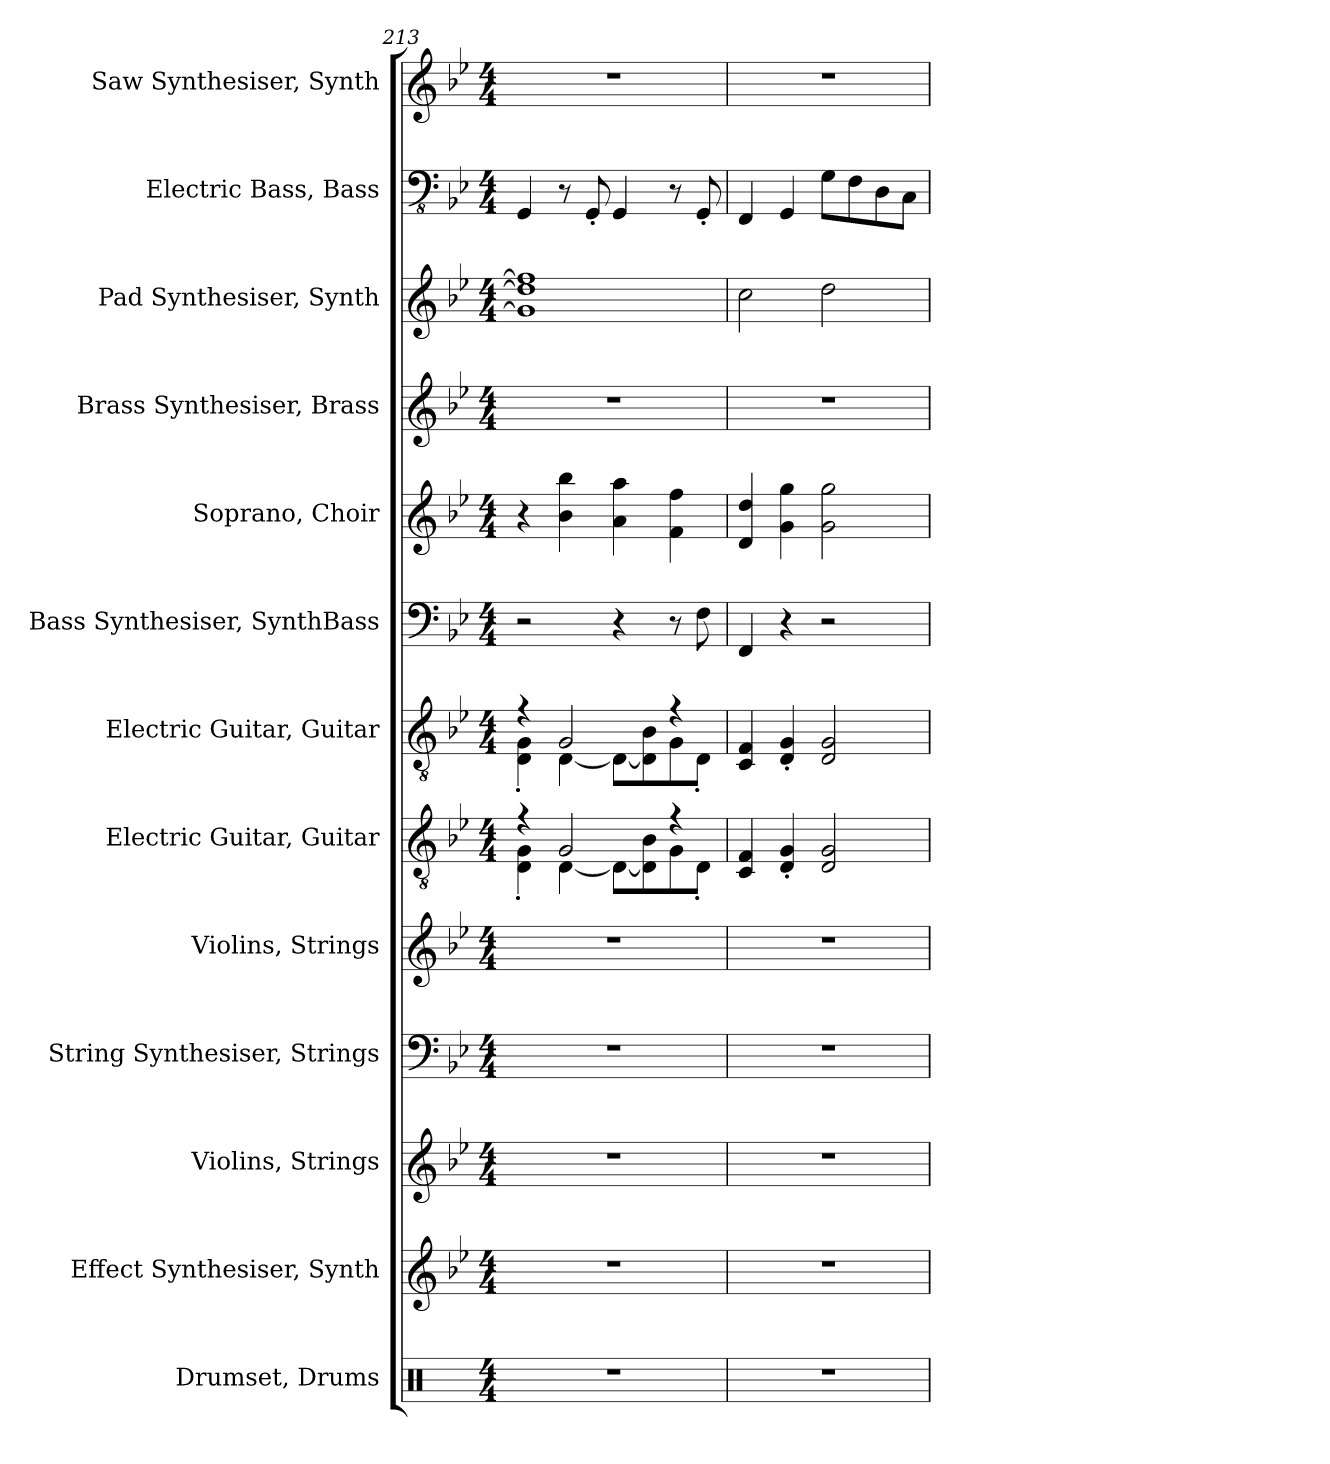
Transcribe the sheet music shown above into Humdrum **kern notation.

**kern	**kern	**kern	**kern	**kern	**kern	**kern	**kern	**kern	**kern	**kern	**kern	**kern
*part13	*part12	*part11	*part10	*part9	*part8	*part7	*part6	*part5	*part4	*part3	*part2	*part1
*staff13	*staff12	*staff11	*staff10	*staff9	*staff8	*staff7	*staff6	*staff5	*staff4	*staff3	*staff2	*staff1
*I"Drumset, Drums	*I"Effect Synthesiser, Synth	*I"Violins, Strings	*I"String Synthesiser, Strings	*I"Violins, Strings	*I"Electric Guitar, Guitar	*I"Electric Guitar, Guitar	*I"Bass Synthesiser, SynthBass	*I"Soprano, Choir	*I"Brass Synthesiser, Brass	*I"Pad Synthesiser, Synth	*I"Electric Bass, Bass	*I"Saw Synthesiser, Synth
*I'Drs.	*I'Synth.	*I'Vlns.	*I'Synth.	*I'Vlns.	*I'El. Guit.	*I'El. Guit.	*I'Synth.	*I'S.	*I'Synth.	*I'Synth.	*I'El. B.	*I'Synth.
!!LO:PB:g=z
*clefX	*clefG2	*clefG2	*clefF4	*clefG2	*clefGv2	*clefGv2	*clefF4	*clefG2	*clefG2	*clefG2	*clefFv4	*clefG2
*k[]	*k[b-e-]	*k[b-e-]	*k[b-e-]	*k[b-e-]	*k[b-e-]	*k[b-e-]	*k[b-e-]	*k[b-e-]	*k[b-e-]	*k[b-e-]	*k[b-e-]	*k[b-e-]
*M4/4	*M4/4	*M4/4	*M4/4	*M4/4	*M4/4	*M4/4	*M4/4	*M4/4	*M4/4	*M4/4	*M4/4	*M4/4
=213	=213	=213	=213	=213	=213	=213	=213	=213	=213	=213	=213	=213
*	*	*	*	*	*^	*^	*	*	*	*	*	*
1r	1r	1r	1r	1r	4r	4D\' 4G\'	4r	4D\' 4G\'	2r	4r	1r	1g] 1dd] 1ff]	4GGG/	1r
.	.	.	.	.	2G/	[4D\	2G/	[4D\	.	4b-\ 4bb-\	.	.	8r	.
.	.	.	.	.	.	.	.	.	.	.	.	.	8GGG'/	.
.	.	.	.	.	.	8D\L_	.	8D\L_	4r	4a\ 4aa\	.	.	4GGG/	.
.	.	.	.	.	.	8D\] 8B-\	.	8D\] 8B-\	.	.	.	.	.	.
.	.	.	.	.	4r	8G\	4r	8G\	8r	4f\ 4ff\	.	.	8r	.
.	.	.	.	.	.	8D'\J	.	8D'\J	8F\	.	.	.	8GGG'/	.
*	*	*	*	*	*v	*v	*	*	*	*	*	*	*	*
*	*	*	*	*	*	*v	*v	*	*	*	*	*	*
=214	=214	=214	=214	=214	=214	=214	=214	=214	=214	=214	=214	=214
1r	1r	1r	1r	1r	4C/ 4F/	4C/ 4F/	4FF/	4d/ 4dd/	1r	2cc\	4FFF/	1r
.	.	.	.	.	4D/' 4G/'	4D/' 4G/'	4r	4g\ 4gg\	.	.	4GGG/	.
.	.	.	.	.	2D/ 2G/	2D/ 2G/	2r	2g\ 2gg\	.	2dd\	8GG\L	.
.	.	.	.	.	.	.	.	.	.	.	8FF\	.
.	.	.	.	.	.	.	.	.	.	.	8DD\	.
.	.	.	.	.	.	.	.	.	.	.	8CC\J	.
=	=	=	=	=	=	=	=	=	=	=	=	=
*-	*-	*-	*-	*-	*-	*-	*-	*-	*-	*-	*-	*-
